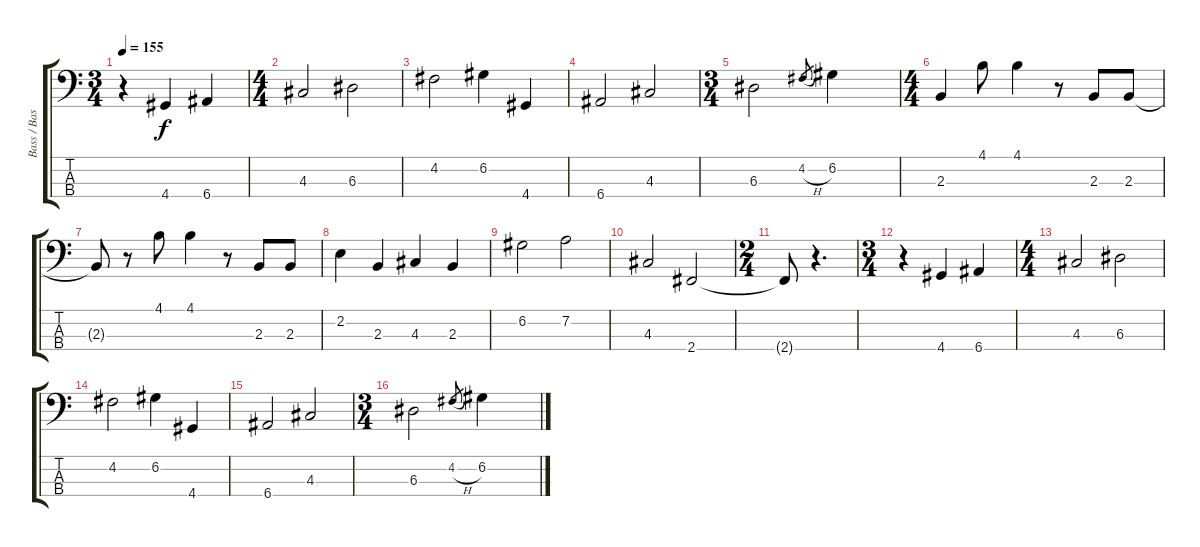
\track ("Bass / Bass pedal (Rutherford)" "Bass / Bas") {instrument electricbassfinger}
\staff {score tabs}
\tuning (G2 D2 A1 E1) {hide}
\ts (3 4)
\tempo 155
\clef f4
\ks c
r.4{dy f} 4.4.4 6.4.4 |
\ts (4 4)
4.3.2 6.3.2 |
4.2.2 6.2.4 4.4.4 |
6.4.2 4.3.2 |
\ts (3 4)
6.3.2 4.2{h}.8{gr} 6.2.4 |
\ts (4 4)
2.3.4 4.1.8 4.1.4 r.8 2.3.8 2.3.8 |
2.3{t}.8 r.8 4.1.8 4.1.4 r.8 2.3.8 2.3.8 |
2.2.4 2.3.4 4.3.4 2.3.4 |
6.2.2 7.2.2 |
4.3.2 2.4.2 |
\ts (2 4)
2.4{t}.8 r.4{d} |
\ts (3 4)
r.4 4.4.4 6.4.4 |
\ts (4 4)
4.3.2 6.3.2 |
4.2.2 6.2.4 4.4.4 |
6.4.2 4.3.2 |
\ts (3 4)
6.3.2 4.2{h}.8{gr} 6.2.4
